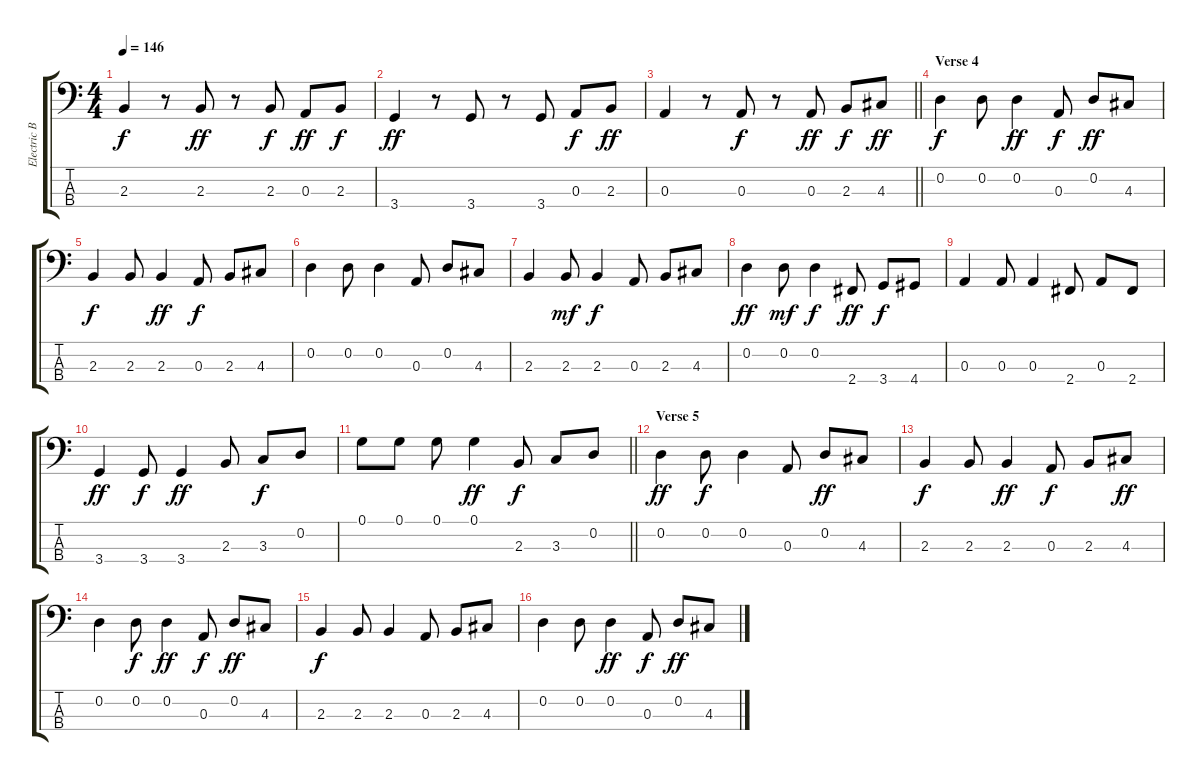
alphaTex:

\track ("Electric Bass" "Electric B") {instrument electricbassfinger}
\staff {score tabs}
\tuning (G2 D2 A1 E1) {hide}
\ts (4 4)
\tempo 146
\clef f4
\ks c
2.3.4{dy f} r.8 2.3.8{dy ff} r.8 2.3.8{dy f} 0.3.8{dy ff} 2.3.8{dy f} |
3.4.4{dy ff} r.8 3.4.8 r.8 3.4.8 0.3.8{dy f} 2.3.8{dy ff} |
\barLineRight lightlight
0.3.4 r.8 0.3.8{dy f} r.8 0.3.8{dy ff} 2.3.8{dy f} 4.3.8{dy ff} |
\section ("" "Verse 4")
0.2.4{dy f} 0.2.8 0.2.4{dy ff} 0.3.8{dy f} 0.2.8{dy ff} 4.3.8 |
2.3.4{dy f} 2.3.8 2.3.4{dy ff} 0.3.8{dy f} 2.3.8 4.3.8 |
0.2.4 0.2.8 0.2.4 0.3.8 0.2.8 4.3.8 |
2.3.4 2.3.8{dy mf} 2.3.4{dy f} 0.3.8 2.3.8 4.3.8 |
0.2.4{dy ff} 0.2.8{dy mf} 0.2.4{dy f} 2.4.8{dy ff} 3.4.8{dy f} 4.4.8 |
0.3.4 0.3.8 0.3.4 2.4.8 0.3.8 2.4.8 |
3.4.4{dy ff} 3.4.8{dy f} 3.4.4{dy ff} 2.3.8 3.3.8{dy f} 0.2.8 |
\barLineRight lightlight
0.1.8 0.1.8 0.1.8 0.1.4{dy ff} 2.3.8{dy f} 3.3.8 0.2.8 |
\section ("" "Verse 5")
0.2.4{dy ff} 0.2.8{dy f} 0.2.4 0.3.8 0.2.8{dy ff} 4.3.8 |
2.3.4{dy f} 2.3.8 2.3.4{dy ff} 0.3.8{dy f} 2.3.8 4.3.8{dy ff} |
0.2.4 0.2.8{dy f} 0.2.4{dy ff} 0.3.8{dy f} 0.2.8{dy ff} 4.3.8 |
2.3.4{dy f} 2.3.8 2.3.4 0.3.8 2.3.8 4.3.8 |
0.2.4 0.2.8 0.2.4{dy ff} 0.3.8{dy f} 0.2.8{dy ff} 4.3.8
